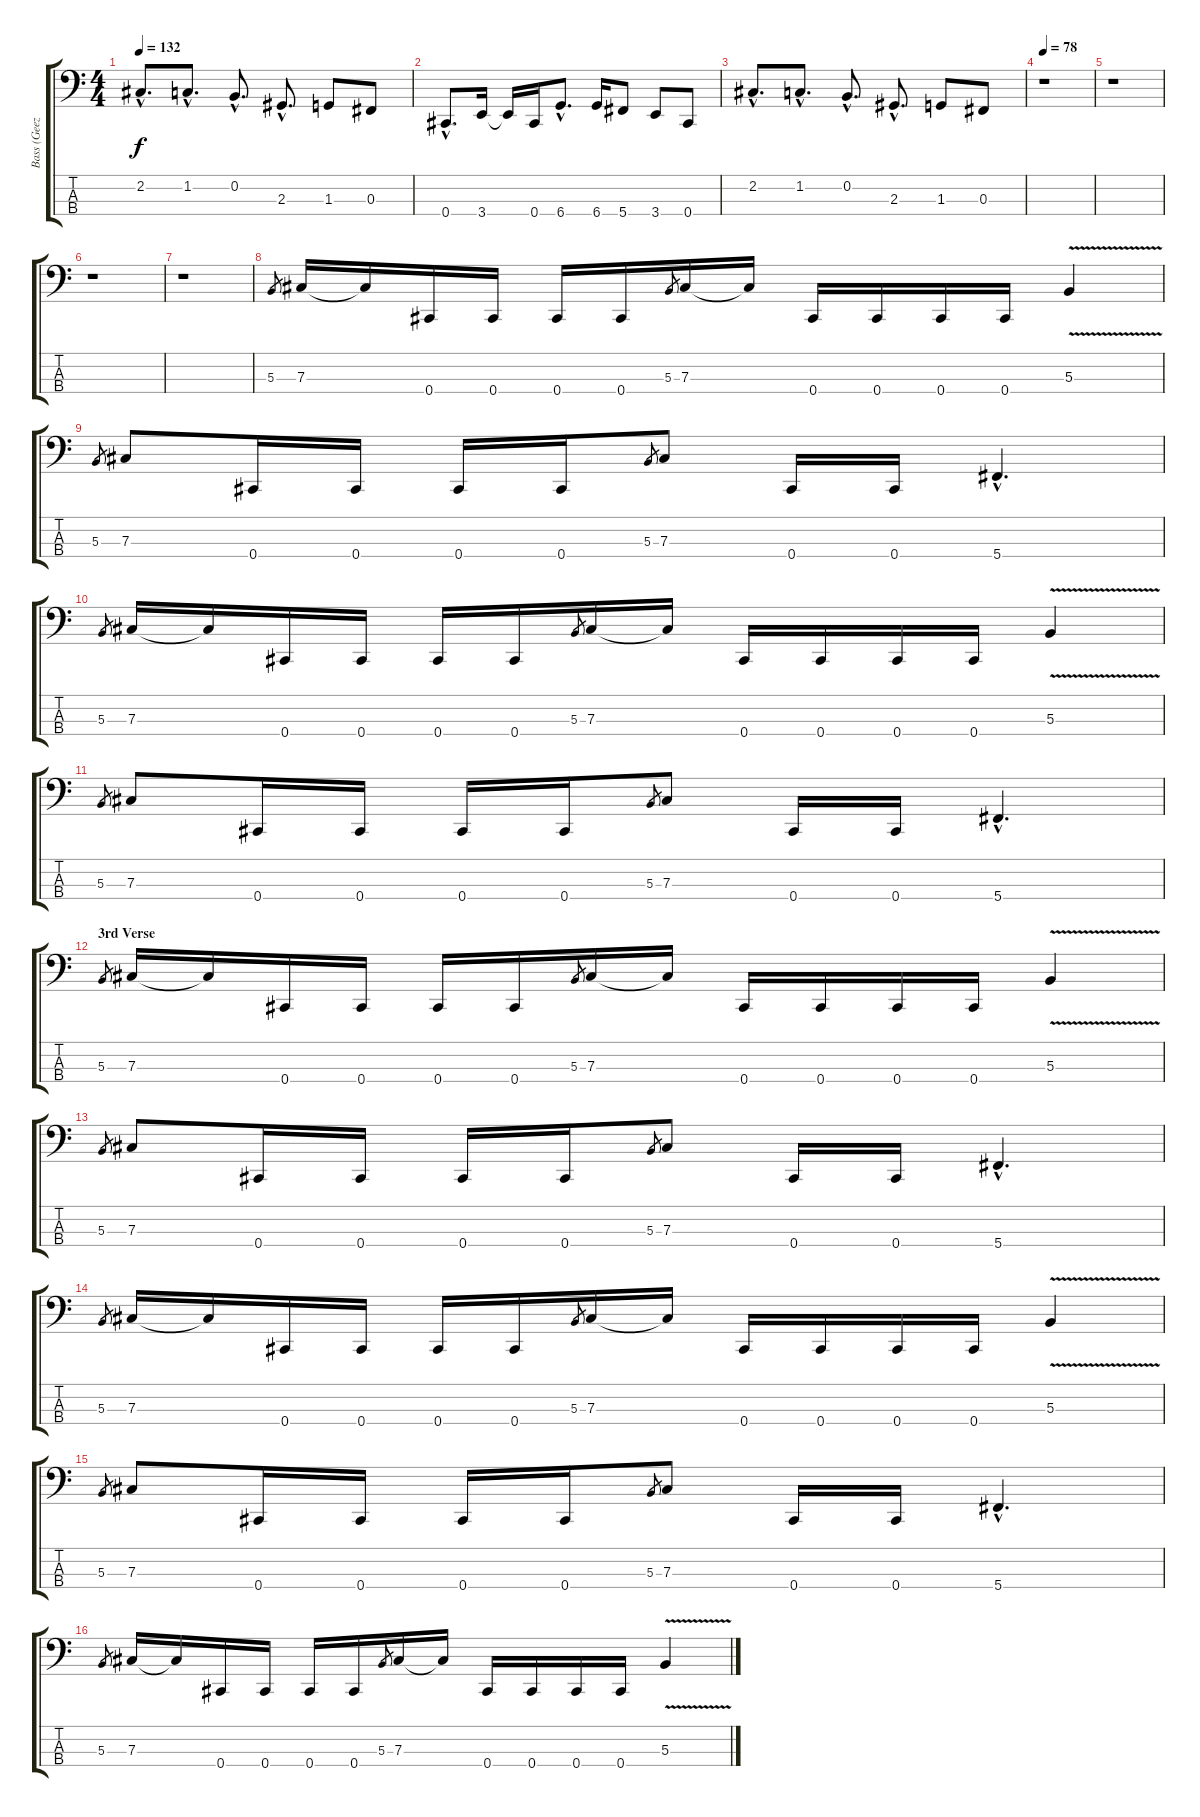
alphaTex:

\track ("Bass (Geeze Butler)" "Bass (Geez") {instrument electricbassfinger}
\staff {score tabs}
\tuning (E2 B1 Gb1 Db1) {hide}
\ts (4 4)
\tempo 132
\clef f4
\ks c
2.2{hac}.8{d dy f} 1.2{hac}.8{d} 0.2{hac}.8{d} 2.3{hac}.8{d} 1.3.8 0.3.8 |
0.4{hac}.8{d} 3.4.16 3.4{t}.16 0.4.16 6.4{hac}.8{d} 6.4.16 5.4.8 3.4.8 0.4.8 |
2.2{hac}.8{d} 1.2{hac}.8{d} 0.2{hac}.8{d} 2.3{hac}.8{d} 1.3.8 0.3.8 |
\tempo 78
r.1 |
r.1 |
r.1 |
r.1 |
5.3.8{gr} 7.3.16 7.3{t}.16 0.4.16 0.4.16 0.4.16 0.4.16 5.3.8{gr} 7.3.16 7.3{t}.16 0.4.16 0.4.16 0.4.16 0.4.16 5.3{v}.4 |
5.3.8{gr} 7.3.8 0.4.16 0.4.16 0.4.16 0.4.16 5.3.8{gr} 7.3.8 0.4.16 0.4.16 5.4{hac}.4{d} |
5.3.8{gr} 7.3.16 7.3{t}.16 0.4.16 0.4.16 0.4.16 0.4.16 5.3.8{gr} 7.3.16 7.3{t}.16 0.4.16 0.4.16 0.4.16 0.4.16 5.3{v}.4 |
5.3.8{gr} 7.3.8 0.4.16 0.4.16 0.4.16 0.4.16 5.3.8{gr} 7.3.8 0.4.16 0.4.16 5.4{hac}.4{d} |
\section ("" "3rd Verse")
5.3.8{gr} 7.3.16 7.3{t}.16 0.4.16 0.4.16 0.4.16 0.4.16 5.3.8{gr} 7.3.16 7.3{t}.16 0.4.16 0.4.16 0.4.16 0.4.16 5.3{v}.4 |
5.3.8{gr} 7.3.8 0.4.16 0.4.16 0.4.16 0.4.16 5.3.8{gr} 7.3.8 0.4.16 0.4.16 5.4{hac}.4{d} |
5.3.8{gr} 7.3.16 7.3{t}.16 0.4.16 0.4.16 0.4.16 0.4.16 5.3.8{gr} 7.3.16 7.3{t}.16 0.4.16 0.4.16 0.4.16 0.4.16 5.3{v}.4 |
5.3.8{gr} 7.3.8 0.4.16 0.4.16 0.4.16 0.4.16 5.3.8{gr} 7.3.8 0.4.16 0.4.16 5.4{hac}.4{d} |
5.3.8{gr} 7.3.16 7.3{t}.16 0.4.16 0.4.16 0.4.16 0.4.16 5.3.8{gr} 7.3.16 7.3{t}.16 0.4.16 0.4.16 0.4.16 0.4.16 5.3{v}.4
